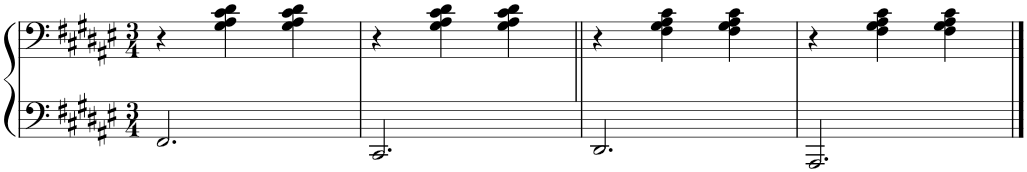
**kern	**kern
*part1	*part1
*staff2	*staff1
*I"Partner	*
*clefF4	*clefF4
*k[f#c#g#d#a#e#]	*k[f#c#g#d#a#e#]
*M3/4	*M3/4
=1	=1
2.FF#/	4r
.	4G#\ 4A#\ 4c#\ 4d#\
.	4G#\ 4A#\ 4c#\ 4d#\
=2	=2
2.CC#/	4r
.	4G#\ 4A#\ 4c#\ 4d#\
.	4G#\ 4A#\ 4c#\ 4d#\
=3||	=3||
2.DD#/	4r
.	4F#\ 4G#\ 4A#\ 4c#\
.	4F#\ 4G#\ 4A#\ 4c#\
=4	=4
2.AAA#/	4r
.	4F#\ 4G#\ 4A#\ 4c#\
.	4F#\ 4G#\ 4A#\ 4c#\
==	==
*-	*-
